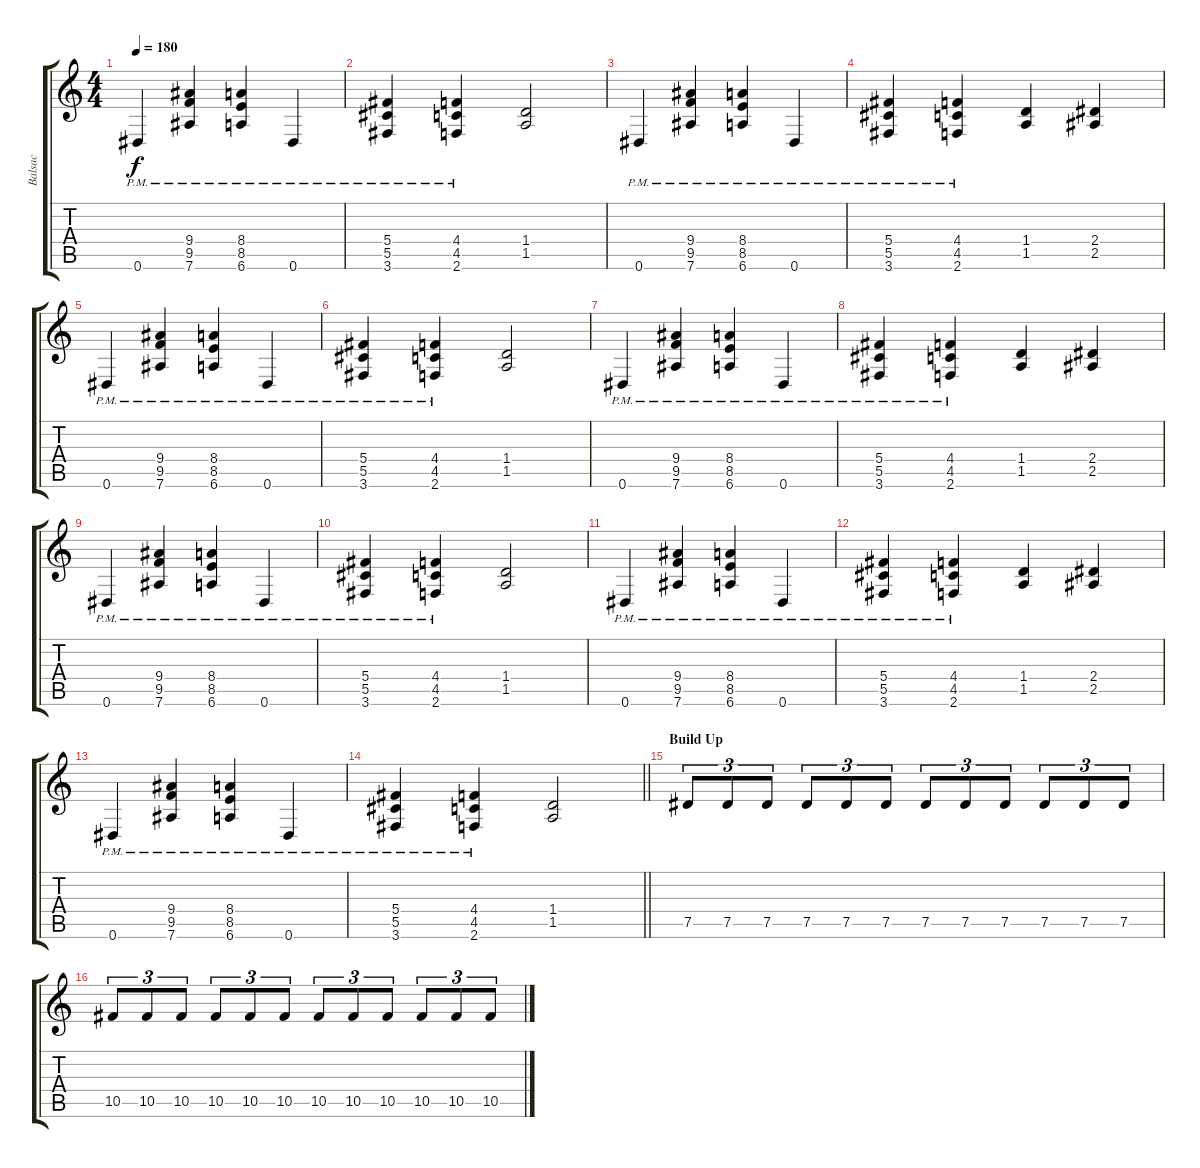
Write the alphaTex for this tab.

\track ("Balsac" "Balsac") {instrument overdrivenguitar}
\staff {score tabs}
\tuning (Eb4 Bb3 Gb3 Db3 Ab2 Eb2) {hide}
\ts (4 4)
\tempo 180
\clef g2
\ks c
0.6{pm}.4{dy f} (9.4{pm} 9.5{pm} 7.6{pm}).4 (8.4{pm} 8.5{pm} 6.6{pm}).4 0.6{pm}.4 |
(5.4{pm} 5.5{pm} 3.6{pm}).4 (4.4{pm} 4.5{pm} 2.6{pm}).4 (1.4 1.5).2 |
0.6{pm}.4 (9.4{pm} 9.5{pm} 7.6{pm}).4 (8.4{pm} 8.5{pm} 6.6{pm}).4 0.6{pm}.4 |
(5.4{pm} 5.5{pm} 3.6{pm}).4 (4.4{pm} 4.5{pm} 2.6{pm}).4 (1.4 1.5).4 (2.4 2.5).4 |
0.6{pm}.4 (9.4{pm} 9.5{pm} 7.6{pm}).4 (8.4{pm} 8.5{pm} 6.6{pm}).4 0.6{pm}.4 |
(5.4{pm} 5.5{pm} 3.6{pm}).4 (4.4{pm} 4.5{pm} 2.6{pm}).4 (1.4 1.5).2 |
0.6{pm}.4 (9.4{pm} 9.5{pm} 7.6{pm}).4 (8.4{pm} 8.5{pm} 6.6{pm}).4 0.6{pm}.4 |
(5.4{pm} 5.5{pm} 3.6{pm}).4 (4.4{pm} 4.5{pm} 2.6{pm}).4 (1.4 1.5).4 (2.4 2.5).4 |
0.6{pm}.4 (9.4{pm} 9.5{pm} 7.6{pm}).4 (8.4{pm} 8.5{pm} 6.6{pm}).4 0.6{pm}.4 |
(5.4{pm} 5.5{pm} 3.6{pm}).4 (4.4{pm} 4.5{pm} 2.6{pm}).4 (1.4 1.5).2 |
0.6{pm}.4 (9.4{pm} 9.5{pm} 7.6{pm}).4 (8.4{pm} 8.5{pm} 6.6{pm}).4 0.6{pm}.4 |
(5.4{pm} 5.5{pm} 3.6{pm}).4 (4.4{pm} 4.5{pm} 2.6{pm}).4 (1.4 1.5).4 (2.4 2.5).4 |
0.6{pm}.4 (9.4{pm} 9.5{pm} 7.6{pm}).4 (8.4{pm} 8.5{pm} 6.6{pm}).4 0.6{pm}.4 |
\barLineRight lightlight
(5.4{pm} 5.5{pm} 3.6{pm}).4 (4.4{pm} 4.5{pm} 2.6{pm}).4 (1.4 1.5).2 |
\section ("" "Build Up")
7.5.8{tu (3 2)} 7.5.8{tu (3 2)} 7.5.8{tu (3 2)} 7.5.8{tu (3 2)} 7.5.8{tu (3 2)} 7.5.8{tu (3 2)} 7.5.8{tu (3 2)} 7.5.8{tu (3 2)} 7.5.8{tu (3 2)} 7.5.8{tu (3 2)} 7.5.8{tu (3 2)} 7.5.8{tu (3 2)} |
10.5.8{tu (3 2)} 10.5.8{tu (3 2)} 10.5.8{tu (3 2)} 10.5.8{tu (3 2)} 10.5.8{tu (3 2)} 10.5.8{tu (3 2)} 10.5.8{tu (3 2)} 10.5.8{tu (3 2)} 10.5.8{tu (3 2)} 10.5.8{tu (3 2)} 10.5.8{tu (3 2)} 10.5.8{tu (3 2)}
